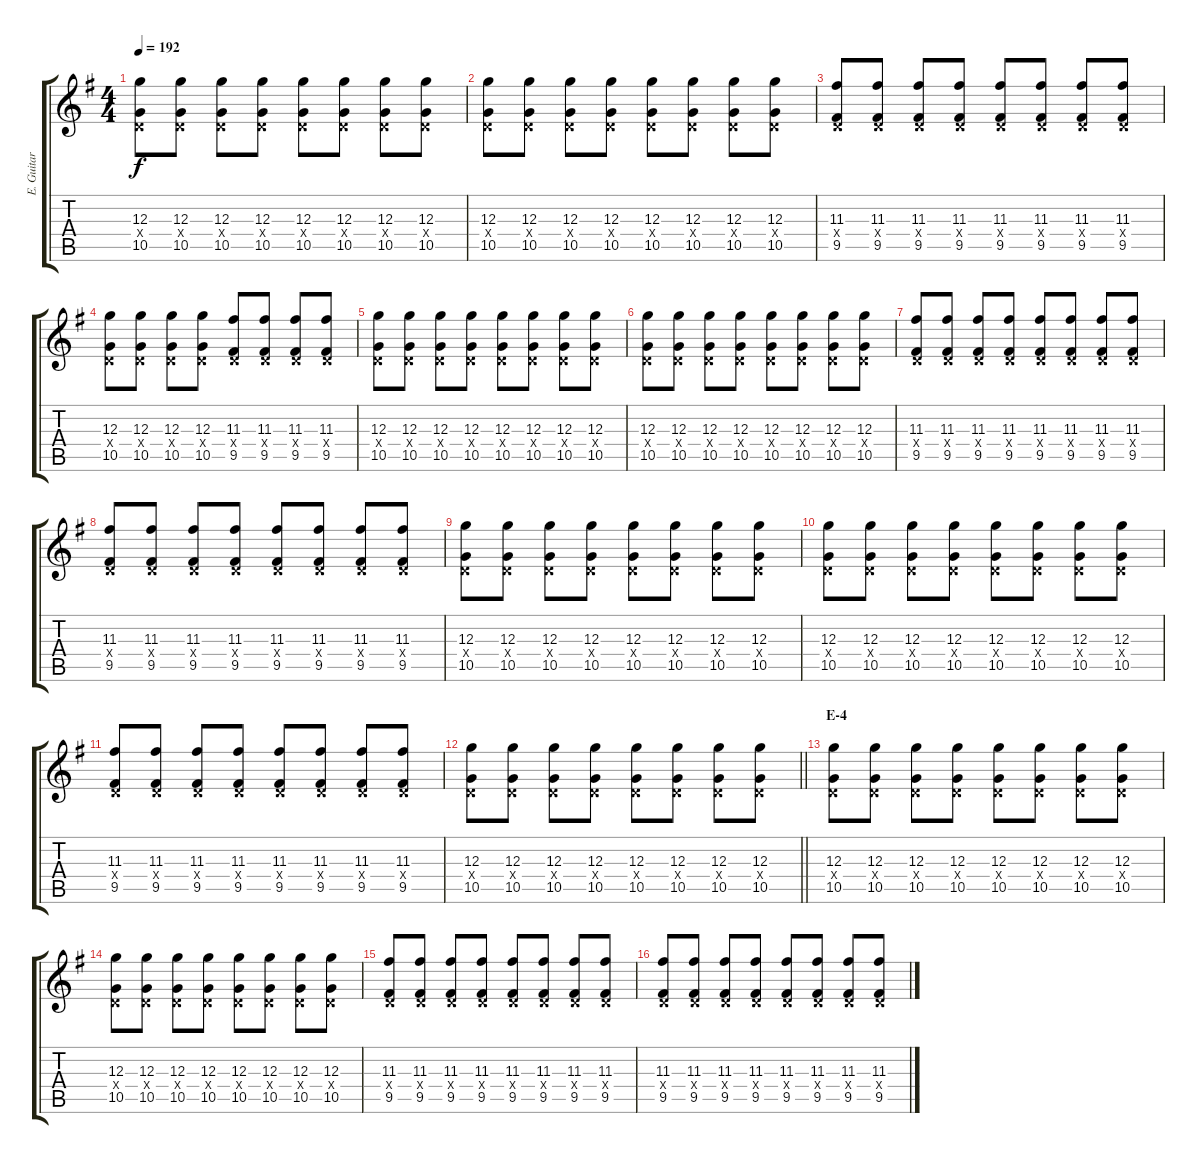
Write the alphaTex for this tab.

\track ("E. Guitar II" "E. Guitar ") {instrument overdrivenguitar}
\staff {score tabs}
\tuning (E4 B3 G3 D3 A2 E2) {hide}
\ts (4 4)
\tempo 192
\clef g2
\ks g
(12.3 0.4{x} 10.5).8{dy f} (12.3 0.4{x} 10.5).8 (12.3 0.4{x} 10.5).8 (12.3 0.4{x} 10.5).8 (12.3 0.4{x} 10.5).8 (12.3 0.4{x} 10.5).8 (12.3 0.4{x} 10.5).8 (12.3 0.4{x} 10.5).8 |
(12.3 0.4{x} 10.5).8 (12.3 0.4{x} 10.5).8 (12.3 0.4{x} 10.5).8 (12.3 0.4{x} 10.5).8 (12.3 0.4{x} 10.5).8 (12.3 0.4{x} 10.5).8 (12.3 0.4{x} 10.5).8 (12.3 0.4{x} 10.5).8 |
(11.3 0.4{x} 9.5).8 (11.3 0.4{x} 9.5).8 (11.3 0.4{x} 9.5).8 (11.3 0.4{x} 9.5).8 (11.3 0.4{x} 9.5).8 (11.3 0.4{x} 9.5).8 (11.3 0.4{x} 9.5).8 (11.3 0.4{x} 9.5).8 |
(12.3 0.4{x} 10.5).8 (12.3 0.4{x} 10.5).8 (12.3 0.4{x} 10.5).8 (12.3 0.4{x} 10.5).8 (11.3 0.4{x} 9.5).8 (11.3 0.4{x} 9.5).8 (11.3 0.4{x} 9.5).8 (11.3 0.4{x} 9.5).8 |
(12.3 0.4{x} 10.5).8 (12.3 0.4{x} 10.5).8 (12.3 0.4{x} 10.5).8 (12.3 0.4{x} 10.5).8 (12.3 0.4{x} 10.5).8 (12.3 0.4{x} 10.5).8 (12.3 0.4{x} 10.5).8 (12.3 0.4{x} 10.5).8 |
(12.3 0.4{x} 10.5).8 (12.3 0.4{x} 10.5).8 (12.3 0.4{x} 10.5).8 (12.3 0.4{x} 10.5).8 (12.3 0.4{x} 10.5).8 (12.3 0.4{x} 10.5).8 (12.3 0.4{x} 10.5).8 (12.3 0.4{x} 10.5).8 |
(11.3 0.4{x} 9.5).8 (11.3 0.4{x} 9.5).8 (11.3 0.4{x} 9.5).8 (11.3 0.4{x} 9.5).8 (11.3 0.4{x} 9.5).8 (11.3 0.4{x} 9.5).8 (11.3 0.4{x} 9.5).8 (11.3 0.4{x} 9.5).8 |
(11.3 0.4{x} 9.5).8 (11.3 0.4{x} 9.5).8 (11.3 0.4{x} 9.5).8 (11.3 0.4{x} 9.5).8 (11.3 0.4{x} 9.5).8 (11.3 0.4{x} 9.5).8 (11.3 0.4{x} 9.5).8 (11.3 0.4{x} 9.5).8 |
(12.3 0.4{x} 10.5).8 (12.3 0.4{x} 10.5).8 (12.3 0.4{x} 10.5).8 (12.3 0.4{x} 10.5).8 (12.3 0.4{x} 10.5).8 (12.3 0.4{x} 10.5).8 (12.3 0.4{x} 10.5).8 (12.3 0.4{x} 10.5).8 |
(12.3 0.4{x} 10.5).8 (12.3 0.4{x} 10.5).8 (12.3 0.4{x} 10.5).8 (12.3 0.4{x} 10.5).8 (12.3 0.4{x} 10.5).8 (12.3 0.4{x} 10.5).8 (12.3 0.4{x} 10.5).8 (12.3 0.4{x} 10.5).8 |
(11.3 0.4{x} 9.5).8 (11.3 0.4{x} 9.5).8 (11.3 0.4{x} 9.5).8 (11.3 0.4{x} 9.5).8 (11.3 0.4{x} 9.5).8 (11.3 0.4{x} 9.5).8 (11.3 0.4{x} 9.5).8 (11.3 0.4{x} 9.5).8 |
\barLineRight lightlight
(12.3 0.4{x} 10.5).8 (12.3 0.4{x} 10.5).8 (12.3 0.4{x} 10.5).8 (12.3 0.4{x} 10.5).8 (12.3 0.4{x} 10.5).8 (12.3 0.4{x} 10.5).8 (12.3 0.4{x} 10.5).8 (12.3 0.4{x} 10.5).8 |
\section ("" "E-4")
(12.3 0.4{x} 10.5).8 (12.3 0.4{x} 10.5).8 (12.3 0.4{x} 10.5).8 (12.3 0.4{x} 10.5).8 (12.3 0.4{x} 10.5).8 (12.3 0.4{x} 10.5).8 (12.3 0.4{x} 10.5).8 (12.3 0.4{x} 10.5).8 |
(12.3 0.4{x} 10.5).8 (12.3 0.4{x} 10.5).8 (12.3 0.4{x} 10.5).8 (12.3 0.4{x} 10.5).8 (12.3 0.4{x} 10.5).8 (12.3 0.4{x} 10.5).8 (12.3 0.4{x} 10.5).8 (12.3 0.4{x} 10.5).8 |
(11.3 0.4{x} 9.5).8 (11.3 0.4{x} 9.5).8 (11.3 0.4{x} 9.5).8 (11.3 0.4{x} 9.5).8 (11.3 0.4{x} 9.5).8 (11.3 0.4{x} 9.5).8 (11.3 0.4{x} 9.5).8 (11.3 0.4{x} 9.5).8 |
(11.3 0.4{x} 9.5).8 (11.3 0.4{x} 9.5).8 (11.3 0.4{x} 9.5).8 (11.3 0.4{x} 9.5).8 (11.3 0.4{x} 9.5).8 (11.3 0.4{x} 9.5).8 (11.3 0.4{x} 9.5).8 (11.3 0.4{x} 9.5).8
